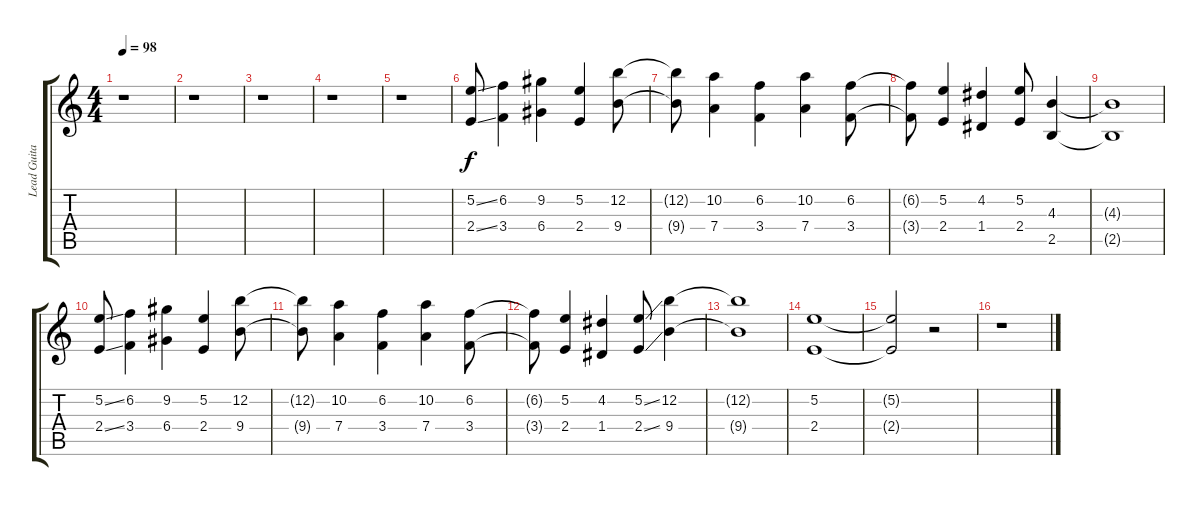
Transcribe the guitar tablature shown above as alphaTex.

\track ("Lead Guitar" "Lead Guita") {instrument overdrivenguitar}
\staff {score tabs}
\tuning (E4 B3 G3 D3 A2 E2) {hide}
\ts (4 4)
\tempo 98
\clef g2
\ks aminor
r.1{dy f} |
r.1 |
r.1 |
r.1 |
r.1 |
(5.2{ss} 2.4{ss}).8{volume 13 balance 5} (6.2 3.4).4 (9.2 6.4).4 (5.2 2.4).4 (12.2 9.4).8 |
(12.2{t} 9.4{t}).8 (10.2 7.4).4 (6.2 3.4).4 (10.2 7.4).4 (6.2 3.4).8 |
(6.2{t} 3.4{t}).8 (5.2 2.4).4 (4.2 1.4).4 (5.2 2.4).8 (4.3 2.5).4 |
(4.3{t} 2.5{t}).1 |
(5.2{ss} 2.4{ss}).8{volume 13 balance 5} (6.2 3.4).4 (9.2 6.4).4 (5.2 2.4).4 (12.2 9.4).8 |
(12.2{t} 9.4{t}).8 (10.2 7.4).4 (6.2 3.4).4 (10.2 7.4).4 (6.2 3.4).8 |
(6.2{t} 3.4{t}).8 (5.2 2.4).4 (4.2 1.4).4 (5.2{ss} 2.4{ss}).8 (12.2 9.4).4 |
(12.2{t} 9.4{t}).1 |
(5.2 2.4).1 |
(5.2{t} 2.4{t}).2 r.2 |
r.1
